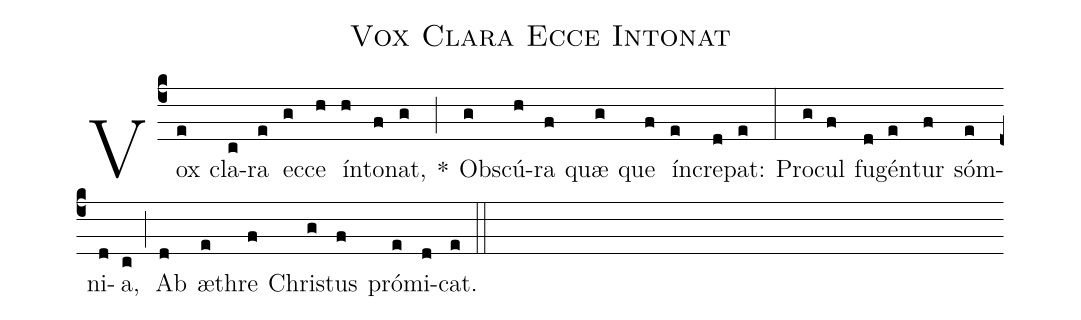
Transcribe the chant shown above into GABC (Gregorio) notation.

name:Vox Clara Ecce Intonat;
%%
name: Vox Clara Ecce Intonat;
office-part: ;
occasion: ;
%date: of original transcription? ;
commentary: ;
original-transcriber: ;
transcriber: Robert J. Moore;
transcription-date: month-2025;
style: modern;

%%

(c4) Vox(e) cla(c)ra(e) ec(g)ce(h) ín(h)to(f)nat,(g) *(;) Ob(g)scú(h)ra(f) quæ(g) que(f) ín(e)cre(d)pat:(e) (:) Pro(g)cul(f) fu(d)gén(e)tur(f) sóm(e)ni(d)a,(c) (;) Ab(d) æ(e)thre(f) Chri(g)stus(f) pró(e)mi(d)cat.(e) (::)
